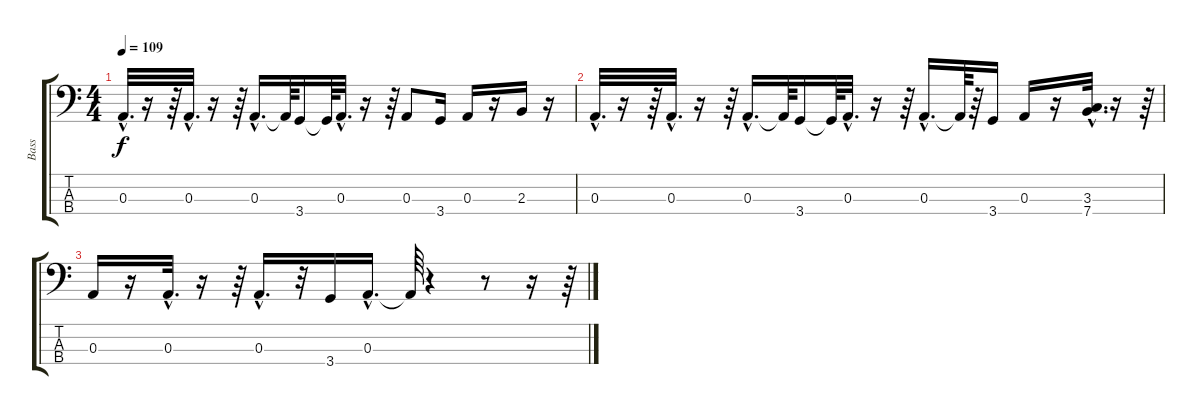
\track ("Bass " "Bass ") {instrument electricbassfinger}
\staff {score tabs}
\tuning (G2 D2 A1 E1) {hide}
\ts (4 4)
\tempo 109
\clef f4
\ks c
0.3{hac}.32{d dy f} r.16 r.64 0.3{hac}.32{d} r.16 r.64 0.3{hac}.16{d} 0.3{t}.64 3.4.16 3.4{t}.64 0.3{hac}.32{d} r.16 r.64 0.3.8 3.4.16 0.3.16 r.16 2.3.16 r.16 |
0.3{hac}.32{d} r.16 r.64 0.3{hac}.32{d} r.16 r.64 0.3{hac}.16{d} 0.3{t}.64 3.4.16 3.4{t}.64 0.3{hac}.32{d} r.16 r.64 0.3{hac}.16{d} 0.3{t}.64 r.64 3.4.16 0.3.16 r.16 (3.3{hac} 7.4{hac}).32{d} r.16 r.64 |
0.3.16 r.16 0.3{hac}.32{d} r.16 r.64 0.3{hac}.16{d} r.32 3.4.16 0.3{hac}.16{d} 0.3{t}.64 r.4 r.8 r.16 r.64
